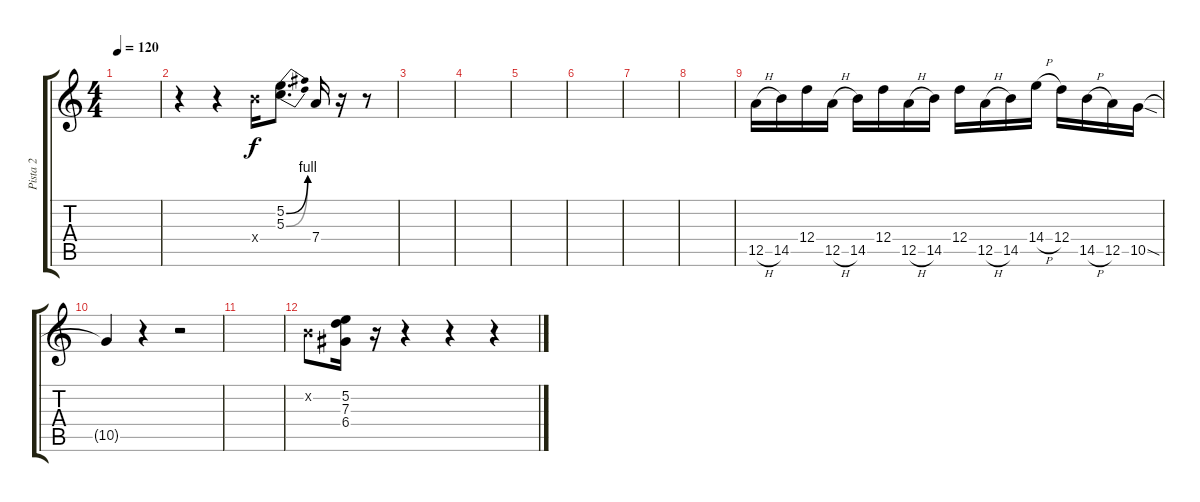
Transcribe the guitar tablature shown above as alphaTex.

\track ("Pista 2" "Pista 2") {instrument electricguitarmuted}
\staff {score tabs}
\tuning (E4 B3 G3 D3 A2 E2) {hide}
\ts (4 4)
\tempo 120
\clef g2
\ks c
|
r.4 r.4 9.4{x}.16 (5.2{be (bend 0 0 60 4)} 5.3{be (bend 0 0 60 4)}).8{d} 7.4.16 r.16 r.8 |
|
|
|
|
|
|
12.5{h}.16 14.5.16 12.4.16 12.5{h}.16 14.5.16 12.4.16 12.5{h}.16 14.5.16 12.4.16 12.5{h}.16 14.5.16 14.4{h}.16 12.4.16 14.5{h}.16 12.5.16 10.5{sod}.16 |
10.5{t}.4 r.4 r.2 |
|
0.2{x}.8 (5.2 7.3 6.4).16 r.16 r.4 r.4 r.4
